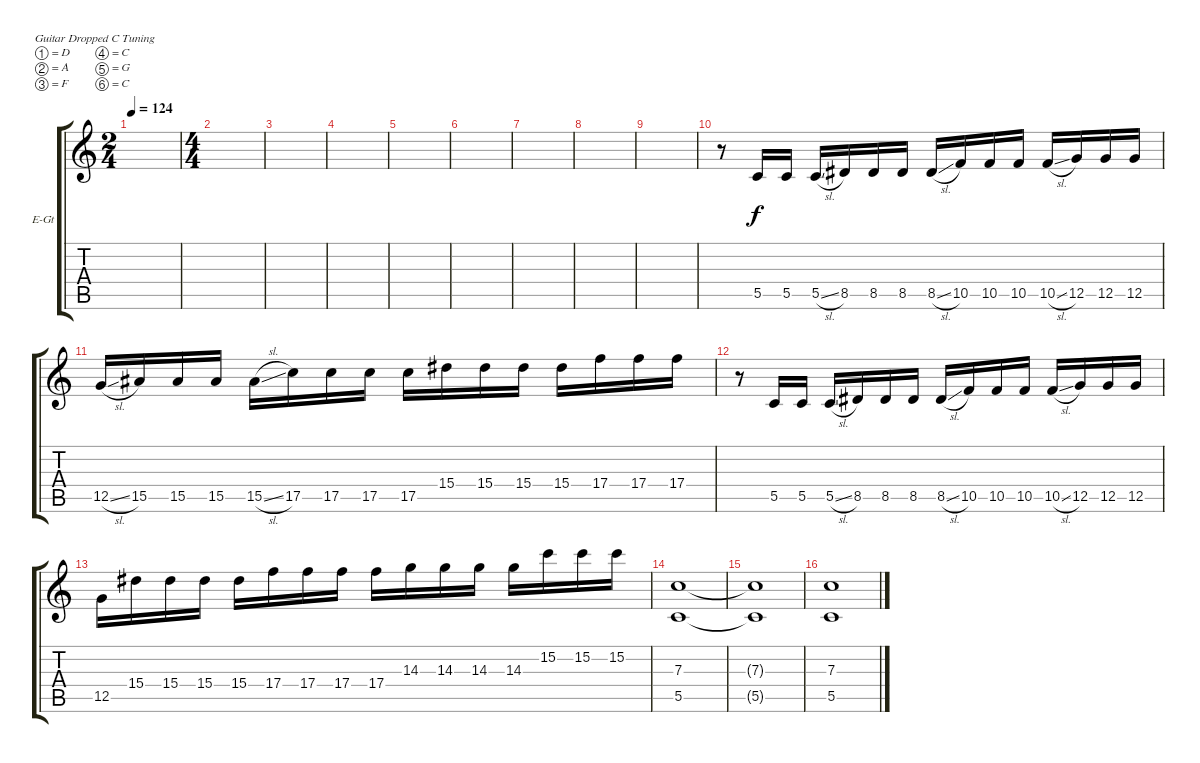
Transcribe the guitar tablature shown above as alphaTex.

\defaultSystemsLayout 4
\bracketExtendMode groupsimilarinstruments
\firstSystemTrackNameOrientation horizontal
\otherSystemsTrackNameOrientation horizontal
\track ("Guitar Lead" "E-Gt") {instrument overdrivenguitar}
\staff {score tabs}
\tuning (D4 A3 F3 C3 G2 C2)
\ts (2 4)
\tempo 124
\clef g2
\ks c
|
\ts (4 4)
|
|
|
|
|
|
|
|
r.8 5.5.16 5.5.16 5.5{sl}.16 8.5.16 8.5.16 8.5.16 8.5{sl}.16 10.5.16 10.5.16 10.5.16 10.5{sl}.16 12.5.16 12.5.16 12.5.16 |
12.5{sl}.16 15.5.16 15.5.16 15.5.16 15.5{sl}.16 17.5.16 17.5.16 17.5.16 17.5.16 15.4.16 15.4.16 15.4.16 15.4.16 17.4.16 17.4.16 17.4.16 |
r.8 5.5.16 5.5.16 5.5{sl}.16 8.5.16 8.5.16 8.5.16 8.5{sl}.16 10.5.16 10.5.16 10.5.16 10.5{sl}.16 12.5.16 12.5.16 12.5.16 |
12.5.16 15.4.16 15.4.16 15.4.16 15.4.16 17.4.16 17.4.16 17.4.16 17.4.16 14.3.16 14.3.16 14.3.16 14.3.16 15.2.16 15.2.16 15.2.16 |
(5.5 7.3).1 |
(5.5{t} 7.3{t}).1 |
(5.5 7.3).1
